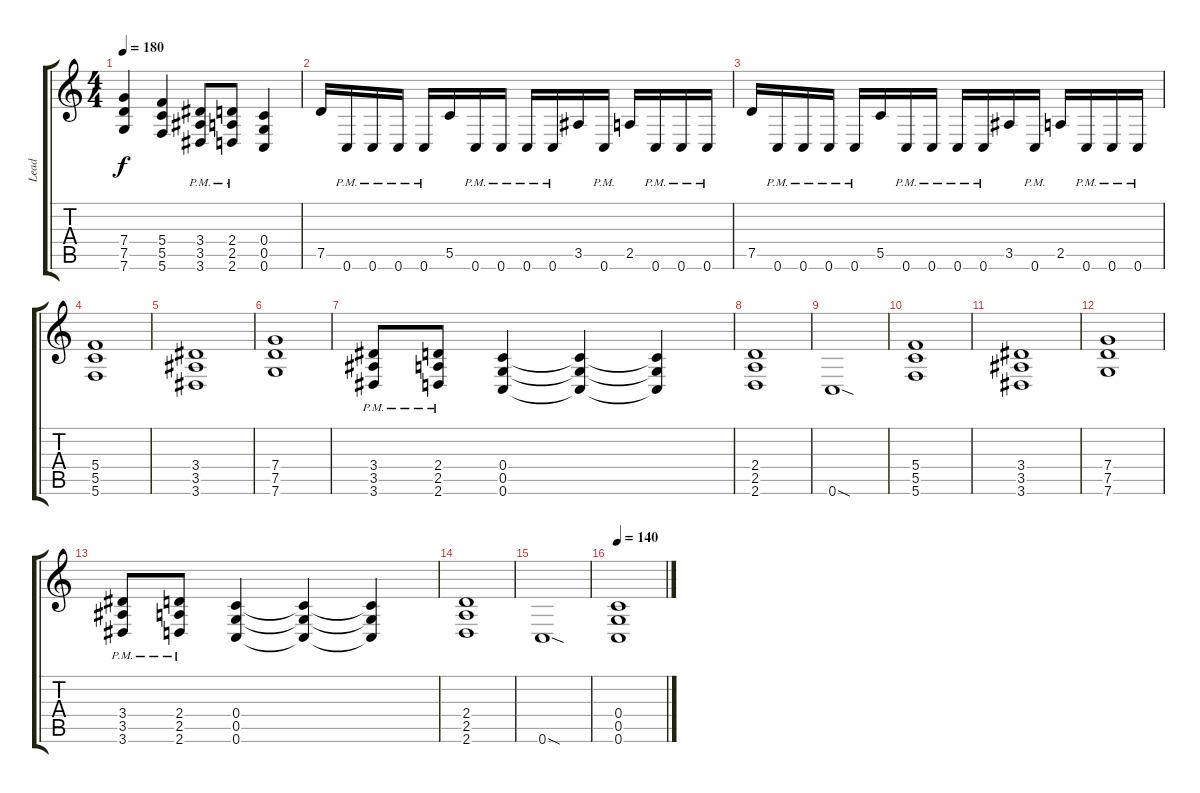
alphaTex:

\track ("Lead" "Lead") {instrument distortionguitar}
\staff {score tabs}
\tuning (D4 A3 F3 C3 G2 C2) {hide}
\ts (4 4)
\tempo 180
\clef g2
\ks c
(7.4 7.5 7.6).4{dy f} (5.4 5.5 5.6).4 (3.4{pm} 3.5{pm} 3.6{pm}).8 (2.4{pm} 2.5{pm} 2.6{pm}).8 (0.4 0.5 0.6).4 |
7.5.16 0.6{pm}.16 0.6{pm}.16 0.6{pm}.16 0.6{pm}.16 5.5.16 0.6{pm}.16 0.6{pm}.16 0.6{pm}.16 0.6{pm}.16 3.5.16 0.6{pm}.16 2.5.16 0.6{pm}.16 0.6{pm}.16 0.6{pm}.16 |
7.5.16 0.6{pm}.16 0.6{pm}.16 0.6{pm}.16 0.6{pm}.16 5.5.16 0.6{pm}.16 0.6{pm}.16 0.6{pm}.16 0.6{pm}.16 3.5.16 0.6{pm}.16 2.5.16 0.6{pm}.16 0.6{pm}.16 0.6{pm}.16 |
(5.4 5.5 5.6).1 |
(3.4 3.5 3.6).1 |
(7.4 7.5 7.6).1 |
(3.4{pm} 3.5{pm} 3.6{pm}).8 (2.4{pm} 2.5{pm} 2.6{pm}).8 (0.4 0.5 0.6).4 (0.4{t} 0.5{t} 0.6{t}).4 (0.4{t} 0.5{t} 0.6{t}).4 |
(2.4 2.5 2.6).1 |
0.6{sod}.1 |
(5.4 5.5 5.6).1 |
(3.4 3.5 3.6).1 |
(7.4 7.5 7.6).1 |
(3.4{pm} 3.5{pm} 3.6{pm}).8 (2.4{pm} 2.5{pm} 2.6{pm}).8 (0.4 0.5 0.6).4 (0.4{t} 0.5{t} 0.6{t}).4 (0.4{t} 0.5{t} 0.6{t}).4 |
(2.4 2.5 2.6).1 |
0.6{sod}.1 |
\tempo 140
(0.4 0.5 0.6).1
